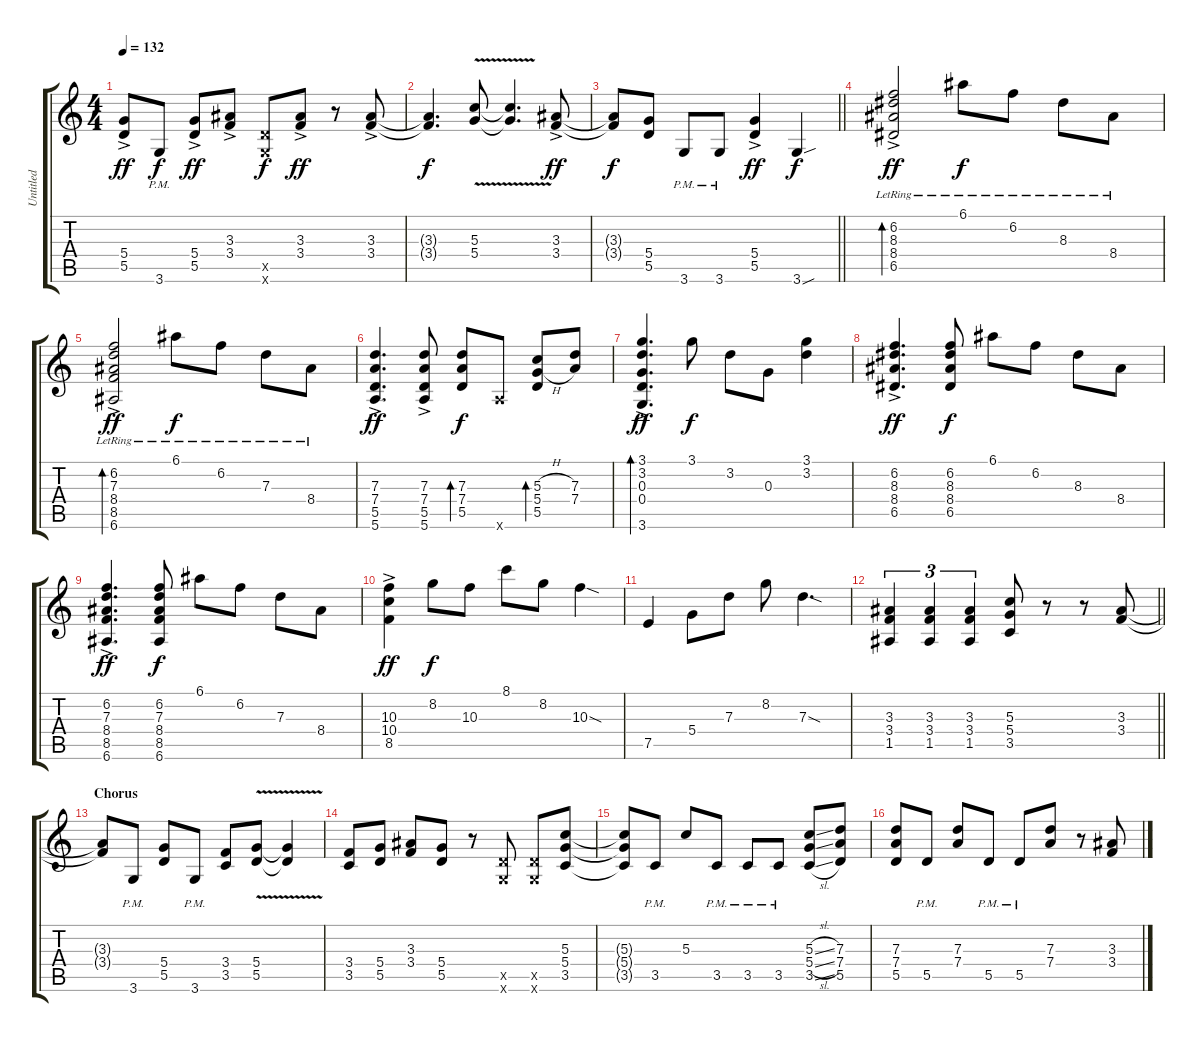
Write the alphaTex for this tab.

\track ("Untitled" "Untitled") {instrument overdrivenguitar}
\staff {score tabs}
\tuning (E4 B3 G3 D3 A2 E2) {hide}
\ts (4 4)
\tempo 132
\clef g2
\ks c
(5.4{ac} 5.5{ac}).8{dy ff} 3.6{pm}.8{dy f} (5.4{ac} 5.5{ac}).8{dy ff} (3.3{ac} 3.4{ac}).8 (5.5{x} 3.6{x}).8{dy f} (3.3{ac} 3.4{ac}).8{dy ff} r.8 (3.3{ac} 3.4{ac}).8 |
(3.3{t} 3.4{t}).4{d dy f} (5.3{v} 5.4{v}).8 (5.3{v t} 5.4{v t}).4{d} (3.3{ac} 3.4{ac}).8{dy ff} |
\barLineRight lightlight
(3.3{t} 3.4{t}).8{dy f} (5.4 5.5).8 3.6{pm}.8 3.6{pm}.8 (5.4{ac} 5.5{ac}).4{dy ff} 3.6{sou}.4{dy f} |
(6.2{ac lr} 8.3{ac lr} 8.4{ac lr} 6.5{ac lr}).2{bd 30 dy ff} 6.1{lr}.8{dy f} 6.2{lr}.8 8.3{lr}.8 8.4{lr}.8 |
(6.2{ac lr} 7.3{ac lr} 8.4{ac lr} 8.5{ac lr} 6.6{ac lr}).2{bd 30 dy ff} 6.1{lr}.8{dy f} 6.2{lr}.8 7.3{lr}.8 8.4{lr}.8 |
(7.3{ac} 7.4{ac} 5.5{ac} 5.6{ac}).4{d dy ff} (7.3{ac} 7.4{ac} 5.5{ac} 5.6{ac}).8 (7.3 7.4 5.5).8{bd 30 dy f} 5.6{x}.8 (5.3{h} 5.4{h} 5.5).8{bd 30} (7.3 7.4).8 |
(3.1{ac} 3.2{ac} 0.3{ac} 0.4{ac} 3.6{ac}).4{d bd 30 dy ff} 3.1.8{dy f} 3.2.8 0.3.8 (3.1 3.2).4 |
(6.2{ac} 8.3{ac} 8.4{ac} 6.5{ac}).4{d dy ff} (6.2 8.3 8.4 6.5).8{dy f} 6.1.8 6.2.8 8.3.8 8.4.8 |
(6.2{ac} 7.3{ac} 8.4{ac} 8.5{ac} 6.6{ac}).4{d dy ff} (6.2 7.3 8.4 8.5 6.6).8{dy f} 6.1.8 6.2.8 7.3.8 8.4.8 |
(10.3{ac} 10.4{ac} 8.5{ac}).4{dy ff} 8.2.8{dy f} 10.3.8 8.1.8 8.2.8 10.3{sod}.4 |
7.5.4 5.4.8 7.3.8 8.2.8 7.3{sod}.4{d} |
\barLineRight lightlight
(3.3 3.4 1.5).4{tu (3 2)} (3.3 3.4 1.5).4{tu (3 2)} (3.3 3.4 1.5).4{tu (3 2)} (5.3 5.4 3.5).8 r.8 r.8 (3.3 3.4).8 |
\section ("" "Chorus")
(3.3{t} 3.4{t}).8 3.6{pm}.8 (5.4 5.5).8 3.6{pm}.8 (3.4 3.5).8 (5.4{v} 5.5{v}).8 (5.4{v t} 5.5{v t}).4 |
(3.4 3.5).8 (5.4 5.5).8 (3.3 3.4).8 (5.4 5.5).8 r.8 (5.5{x} 3.6{x}).8 (5.5{x} 3.6{x}).8 (5.3 5.4 3.5).8 |
(5.3{t} 5.4{t} 3.5{t}).8 3.5{pm}.8 5.3.8 3.5{pm}.8 3.5{pm}.8 3.5{pm}.8 (5.3{sl} 5.4{sl} 3.5{sl}).8 (7.3 7.4 5.5).8 |
(7.3 7.4 5.5).8 5.5{pm}.8 (7.3 7.4).8 5.5{pm}.8 5.5{pm}.8 (7.3 7.4).8 r.8 (3.3 3.4).8
